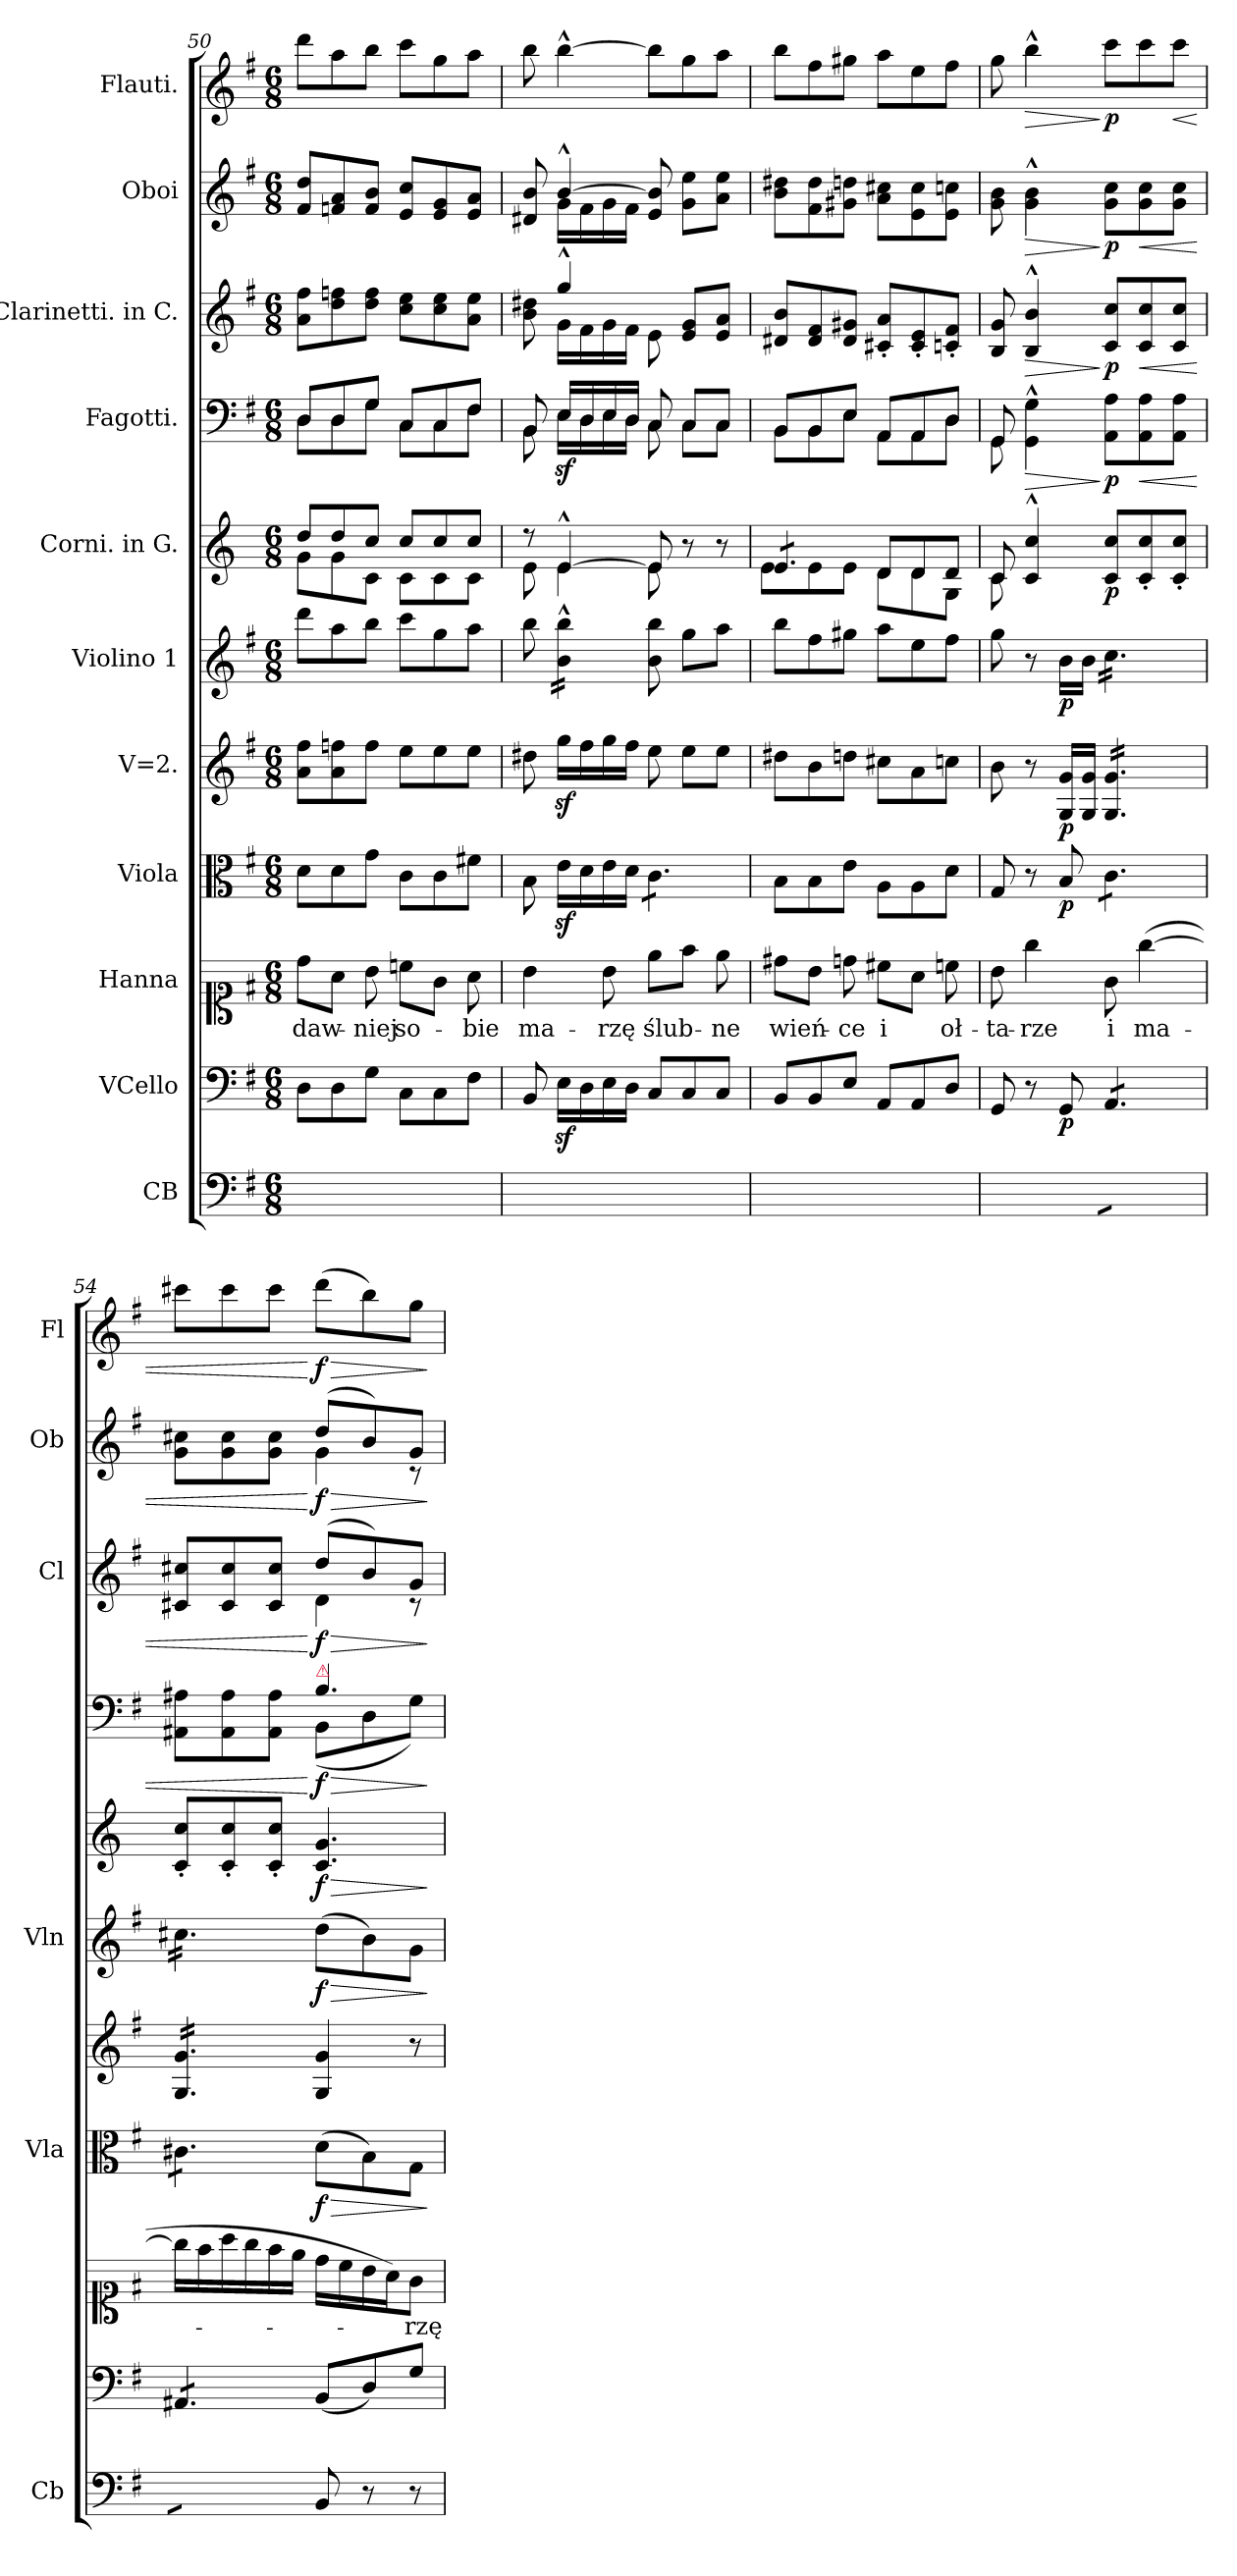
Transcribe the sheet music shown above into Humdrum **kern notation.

**kern	**kern	**dynam	**kern	**text	**kern	**dynam	**kern	**dynam	**kern	**dynam	**kern	**dynam	**kern	**dynam	**kern	**dynam	**kern	**dynam	**kern	**dynam
*part11	*part10	*part10	*part9	*part9	*part8	*part8	*part7	*part7	*part6	*part6	*part5	*part5	*part4	*part4	*part3	*part3	*part2	*part2	*part1	*part1
*staff11	*staff10	*staff10	*staff9	*staff9	*staff8	*staff8	*staff7	*staff7	*staff6	*staff6	*staff5	*staff5	*staff4	*staff4	*staff3	*staff3	*staff2	*staff2	*staff1	*staff1
*I"CB	*I"VCello	*	*I"Hanna	*	*I"Viola	*	*I"V=2.	*	*I"Violino 1	*	*I"Corni. in G.	*	*I"Fagotti.	*	*I"Clarinetti. in C.	*	*I"Oboi	*	*I"Flauti.	*
*I'Cb	*	*	*	*	*I'Vla	*	*	*	*I'Vln	*	*	*	*	*	*I'Cl	*	*I'Ob	*	*I'Fl	*
*clefF4	*clefF4	*	*clefC1	*	*clefC3	*	*clefG2	*	*clefG2	*	*clefG2	*	*clefF4	*	*clefG2	*	*clefG2	*	*clefG2	*
*ITrd8c12	*	*	*	*	*	*	*	*	*	*	*ITrd3c5	*	*	*	*	*	*	*	*	*
*k[f#]	*k[f#]	*	*k[f#]	*	*k[f#]	*	*k[f#]	*	*k[f#]	*	*k[f#]	*	*k[f#]	*	*k[f#]	*	*k[f#]	*	*k[f#]	*
*M6/8	*M6/8	*	*M6/8	*	*M6/8	*	*M6/8	*	*M6/8	*	*M6/8	*	*M6/8	*	*M6/8	*	*M6/8	*	*M6/8	*
=50	=50	=50	=50	=50	=50	=50	=50	=50	=50	=50	=50	=50	=50	=50	=50	=50	=50	=50	=50	=50
*	*	*	*	*	*	*	*	*	*	*	*^	*	*^	*	*	*	*	*	*	*
8DD\Lyy	8D\L	.	8dd\L	daw-	8d\L	.	8a\ 8ff#\L	.	8ddd\L	.	8a/L	8d\L	.	8D/L	8D\L	.	8a\ 8ff#\L	.	8f#/ 8dd/L	.	8ddd\L	.
8DD\yy	8D\	.	8a\J	.	8d\	.	8a\ 8ffn\	.	8aa\	.	8a/	8d\	.	8D/	8D\	.	8dd\ 8ffn\	.	8fn/ 8a/	.	8aa\	.
8GG\Jyy	8G\J	.	8b\	-niej	8g\J	.	8ff\J	.	8bb\J	.	8g/J	8G\J	.	8G/J	8G\J	.	8dd\ 8ff\J	.	8f/ 8b/J	.	8bb\J	.
8CC\Lyy	8C\L	.	8ccn\L	so-	8c\L	.	8ee\L	.	8ccc\L	.	8g/L	8G\L	.	8C/L	8C\L	.	8cc\ 8ee\L	.	8e/ 8cc/L	.	8ccc\L	.
8CC\yy	8C\	.	8g\J	.	8c\	.	8ee\	.	8gg\	.	8g/	8G\	.	8C/	8C\	.	8cc\ 8ee\	.	8e/ 8g/	.	8gg\	.
8FF#\Jyy	8F#\J	.	8a\	-bie	8f#X\J	.	8ee\J	.	8aa\J	.	8g/J	8G\J	.	8F#/J	8F#\J	.	8a\ 8ee\J	.	8e/ 8a/J	.	8aa\J	.
=51	=51	=51	=51	=51	=51	=51	=51	=51	=51	=51	=51	=51	=51	=51	=51	=51	=51	=51	=51	=51	=51	=51
*	*	*	*	*	*	*	*	*	*	*	*	*	*	*	*	*	*^	*	*^	*	*	*
8BBB/yy	8BB/	.	4b\	ma-	8B\	.	8dd#X\	.	8bb\	.	8r	8B\	.	8BB/	8BB\	.	8ryy	8b\ 8dd#X\	.	8d#X/ 8b/	8ryy	.	8bb\	.
*	*	*	*	*	*	*	*	*	*tremolo	*	*	*	*	*	*	*	*	*	*	*	*	*	*	*
16EE\LLyy	16Ez\LL	.	.	.	16ez\LL	.	16ggz\LL	.	16b^^\ 16bb^^\LL	.	[4B^^/	4B\	.	16E/LL	16Ez\LL	.	4gg^^/	16g\LL	.	[4b^^/	16g\LL	.	[4bb^^\	.
16DD\yy	16D\	.	.	.	16d\	.	16ff#\	.	16b^^\ 16bb^^\	.	.	.	.	16D/	16D\	.	.	16f#\	.	.	16f#\	.	.	.
16EE\yy	16E\	.	8b\	-rzę	16e\	.	16gg\	.	16b^^\ 16bb^^\	.	.	.	.	16E/	16E\	.	.	16g\	.	.	16g\	.	.	.
16DD\JJyy	16D\JJ	.	.	.	16d\JJ	.	16ff#\JJ	.	16b^^\ 16bb^^\JJ	.	.	.	.	16D/JJ	16D\JJ	.	.	16f#\JJ	.	.	16f#\JJ	.	.	.
*	*	*	*	*	*	*	*	*	*Xtremolo	*	*	*	*	*	*	*	*	*	*	*	*	*	*	*
*	*	*	*	*	*tremolo	*	*	*	*	*	*	*	*	*	*	*	*	*	*	*	*	*	*	*
8CC/Lyy	8C/L	.	8ee\L	ślub-	8c\L	.	8ee\	.	8b\ 8bb\	.	8B/]	8B\	.	8C/	8C\	.	8ryy	8e\	.	8e/ 8b]/	4.ryy	.	8bb\L]	.
8CC/yy	8C/	.	8ff#\J	.	8c\	.	8ee\L	.	8gg\L	.	8r	8ryy	.	8C/L	8C\L	.	8e/ 8g/L	4ryy	.	8g\ 8ee\L	.	.	8gg\	.
8CC/Jyy	8C/J	.	8ee\	-ne	8c\J	.	8ee\J	.	8aa\J	.	8r	8ryy	.	8C/J	8C\J	.	8e/ 8a/J	.	.	8a\ 8ee\J	.	.	8aa\J	.
*	*	*	*	*	*Xtremolo	*	*	*	*	*	*	*	*	*	*	*	*	*	*	*	*	*	*	*
*	*	*	*	*	*	*	*	*	*	*	*	*	*	*	*	*	*v	*v	*	*	*	*	*	*
*	*	*	*	*	*	*	*	*	*	*	*	*	*	*	*	*	*	*	*v	*v	*	*	*
=52	=52	=52	=52	=52	=52	=52	=52	=52	=52	=52	=52	=52	=52	=52	=52	=52	=52	=52	=52	=52	=52	=52
*	*	*	*	*	*	*	*	*	*	*	*tremolo	*	*	*	*	*	*	*	*	*	*	*
8BBB/Lyy	8BB/L	.	8dd#X\L	wień-	8B\L	.	8dd#X\L	.	8bb\L	.	8B/L	8B\L	.	8BB/L	8BB\L	.	8d#X/ 8b/L	.	8b\ 8dd#X\L	.	8bb\L	.
8BBB/yy	8BB/	.	8b\J	.	8B\	.	8b\	.	8ff#\	.	8B/	8B\	.	8BB/	8BB\	.	8d#/ 8f#/	.	8f#\ 8dd#\	.	8ff#\	.
8EE/Jyy	8E/J	.	8ddn\	-ce	8e\J	.	8ddn\J	.	8gg#X\J	.	8B/J	8B\J	.	8E/J	8E\J	.	8d#/ 8g#X/J	.	8g#X\ 8ddn\J	.	8gg#X\J	.
*	*	*	*	*	*	*	*	*	*	*	*Xtremolo	*	*	*	*	*	*	*	*	*	*	*
8AAA/Lyy	8AA/L	.	8cc#X\L	i	8A\L	.	8cc#X\L	.	8aa\L	.	8A/L	8A\L	.	8AA/L	8AA\L	.	8c#X'/ 8a'/L	.	8a\ 8cc#X\L	.	8aa\L	.
8AAA/yy	8AA/	.	8a\J	.	8A\	.	8a\	.	8ee\	.	8A/	8A\	.	8AA/	8AA\	.	8c#'/ 8e'/	.	8e\ 8cc#\	.	8ee\	.
8DD/Jyy	8D/J	.	8ccn\	oł-	8d\J	.	8ccn\J	.	8ff#\J	.	8A/J	8D\J	.	8D/J	8D\J	.	8cn'/ 8f#'/J	.	8e\ 8ccn\J	.	8ff#\J	.
=53	=53	=53	=53	=53	=53	=53	=53	=53	=53	=53	=53	=53	=53	=53	=53	=53	=53	=53	=53	=53	=53	=53
8GGG/yy	8GG/	.	8b\	-ta-	8G/	.	8b\	.	8gg\	.	8G/	8G\	.	8GG/	8GG\	.	8B/ 8g/	.	8g\ 8b\	.	8gg\	.
!	!	!	!	!	!	!	!	!	!	!	!	!	!	!	!	!LO:HP:b	!	!LO:HP:b	!	!LO:HP:b	!	!LO:HP:b
8ryy	8r	.	4gg\	-rze	8r	.	8r	.	8r	.	4G^^/ 4g^^/	8ryy	.	8ryy	4GG^^\ 4G^^\	>	4B^^/ 4b^^/	>	4g^^\ 4b^^\	>	4bb^^\	>
!	!	!LO:DY:b	!	!	!	!	!	!	!	!	!	!	!	!	!	!	!	!	!	!	!	!
8GGG/yy	8GG/	p	.	.	8B/	p	16G/ 16g/LL	p	16b\LL	p	.	2ryy	.	2ryy	.	.	.	.	.	.	.	.
.	.	.	.	.	.	.	16G/ 16g/JJ	.	16b\JJ	.	.	.	.	.	.	.	.	.	.	.	.	.
!	!	!	!	!	!	!	!	!	!	!	!	!	!LO:DY:b	!	!	!	!	!	!	!	!	!
*tremolo	*	*	*	*	*	*	*	*	*	*	*	*	*	*	*	*	*	*	*	*	*	*
*	*tremolo	*	*	*	*	*	*	*	*	*	*	*	*	*	*	*	*	*	*	*	*	*
*	*	*	*	*	*tremolo	*	*	*	*	*	*	*	*	*	*	*	*	*	*	*	*	*
*	*	*	*	*	*	*	*tremolo	*	*	*	*	*	*	*	*	*	*	*	*	*	*	*
*	*	*	*	*	*	*	*	*	*tremolo	*	*	*	*	*	*	*	*	*	*	*	*	*
8AAA/yyL	8AA/L	.	8g\	i	8c\L	.	16G/ 16g/LL	.	16cc\LL	.	8G/ 8g/L	.	p	.	8AA\ 8A\L	] p	8c/ 8cc/L	] p	8g\ 8cc\L	] p	8ccc\L	] p
.	.	.	.	.	.	.	16G/ 16g/	.	16cc\	.	.	.	.	.	.	.	.	.	.	.	.	.
!	!	!	!	!	!	!	!	!	!	!	!	!	!	!	!	!LO:HP:b	!	!LO:HP:b	!	!LO:HP:b	!	!
8AAA/yy	8AA/	.	([4gg\	ma-	8c\	.	16G/ 16g/	.	16cc\	.	8G'/ 8g'/	.	.	.	8AA\ 8A\	<	8c/ 8cc/	<	8g\ 8cc\	<	8ccc\	.
.	.	.	.	.	.	.	16G/ 16g/	.	16cc\	.	.	.	.	.	.	.	.	.	.	.	.	.
!	!	!	!	!	!	!	!	!	!	!	!	!	!	!	!	!	!	!	!	!	!	!LO:HP:b
8AAA/yyJ	8AA/J	.	.	.	8c\J	.	16G/ 16g/	.	16cc\	.	8G'/ 8g'/J	.	.	.	8AA\ 8A\J	.	8c/ 8cc/J	.	8g\ 8cc\J	.	8ccc\J	<
.	.	.	.	.	.	.	16G/ 16g/JJ	.	16cc\JJ	.	.	.	.	.	.	.	.	.	.	.	.	.
*	*	*	*	*	*	*	*	*	*	*	*v	*v	*	*	*	*	*	*	*	*	*	*
=54	=54	=54	=54	=54	=54	=54	=54	=54	=54	=54	=54	=54	=54	=54	=54	=54	=54	=54	=54	=54	=54
*	*	*	*	*	*	*	*	*	*	*	*	*	*	*	*	*^	*	*^	*	*	*
8AAA#X/yyL	8AA#X/L	.	16gg\LL]	.	8c#X\L	.	16G/ 16g/LL	.	16cc#X\LL	.	8G'/ 8g'/L	.	4.ryy	8AA#X\ 8A#X\L	.	8c#X/ 8cc#X/L	4.ryy	.	8g\ 8cc#X\L	4.ryy	.	8ccc#X\L	.
.	.	.	16ff#\	.	.	.	16G/ 16g/	.	16cc#X\	.	.	.	.	.	.	.	.	.	.	.	.	.	.
8AAA#X/yy	8AA#X/	.	16aa\	.	8c#X\	.	16G/ 16g/	.	16cc#X\	.	8G'/ 8g'/	.	.	8AA#\ 8A#\	.	8c#/ 8cc#/	.	.	8g\ 8cc#\	.	.	8ccc#\	.
.	.	.	16gg\	.	.	.	16G/ 16g/	.	16cc#X\	.	.	.	.	.	.	.	.	.	.	.	.	.	.
8AAA#X/yyJ	8AA#X/J	.	16ff#\	.	8c#X\J	.	16G/ 16g/	.	16cc#X\	.	8G'/ 8g'/J	.	.	8AA#\ 8A#\J	.	8c#/ 8cc#/J	.	.	8g\ 8cc#\J	.	.	8ccc#\J	.
*	*	*	*	*	*Xtremolo	*	*	*	*	*	*	*	*	*	*	*	*	*	*	*	*	*	*
*	*Xtremolo	*	*	*	*	*	*	*	*	*	*	*	*	*	*	*	*	*	*	*	*	*	*
*Xtremolo	*	*	*	*	*	*	*	*	*	*	*	*	*	*	*	*	*	*	*	*	*	*	*
.	.	.	16ee\JJ	.	.	.	16G/ 16g/JJ	.	16cc#X\JJ	.	.	.	.	.	.	.	.	.	.	.	.	.	.
*	*	*	*	*	*	*	*	*	*Xtremolo	*	*	*	*	*	*	*	*	*	*	*	*	*	*
*	*	*	*	*	*	*	*Xtremolo	*	*	*	*	*	*	*	*	*	*	*	*	*	*	*	*
!	!	!	!	!	!	!	!	!	!	!	!	!	!LO:TX:a:color=crimson:t=⚠	!	!	!	!	!	!	!	!	!	!
!	!	!	!	!	!	!LO:HP:b	!	!	!	!LO:HP:b	!	!LO:HP:b	!	!	!LO:HP:n=1:b	!	!	!LO:HP:n=1:b	!	!	!LO:HP:n=1:b	!	!LO:HP:n=1:b
8BBB/	(8BB/L	.	16dd\LL	.	(8d\L	> f	4G/ 4g/	.	(8dd\L	> f	4.G/ 4.d/	> f	4.B/	(>8BB\L	[ > f	(<8dd/L	4d\	[ > f	(<8dd/L	4g\	[ > f	(8ddd\L	[ > f
.	.	.	16cc\	.	.	.	.	.	.	.	.	.	.	.	.	.	.	.	.	.	.	.	.
8r	8D/)	.	16b\	.	8B\)	.	.	.	8b\)	.	.	.	.	8D\	.	8b/)	.	.	8b/)	.	.	8bb\)	.
.	.	.	16a\J)	.	.	.	.	.	.	.	.	.	.	.	.	.	.	.	.	.	.	.	.
8r	8G/J	.	8g\J	-rzę	8G\J	.	8r	.	8g\J	.	.	.	.	8G\J)	.	8g/J	8r	.	8g/J	8r	.	8gg\J	.
*	*	*	*	*	*	*	*	*	*	*	*	*	*v	*v	*	*	*	*	*v	*v	*	*	*
*	*	*	*	*	*	*	*	*	*	*	*	*	*	*	*v	*v	*	*	*	*	*
.	.	.	.	.	.	]	.	.	.	]	.	]	.	]	.	]	.	]	.	]
=	=	=	=	=	=	=	=	=	=	=	=	=	=	=	=	=	=	=	=	=
*-	*-	*-	*-	*-	*-	*-	*-	*-	*-	*-	*-	*-	*-	*-	*-	*-	*-	*-	*-	*-
